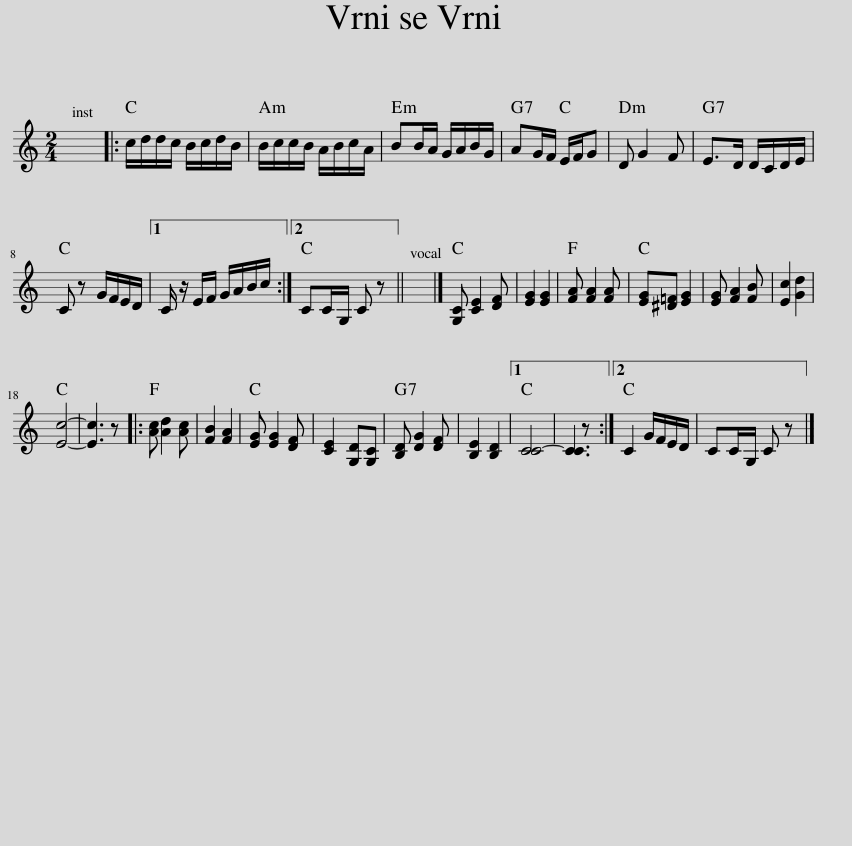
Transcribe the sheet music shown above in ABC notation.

X:1
L:1/8
M:2/4
I:linebreak $
K:C
V:1 treble
V:1
 x4 |: c/d/d/c/ B/c/d/B/ | B/c/c/B/ A/B/c/A/ | BB/A/ G/A/B/G/ | AG/F/ E/F/G | %5
 D G2 F | E>D D/C/D/E/ |$ C z G/F/E/D/ |1 C/ z/ E/F/ G/A/B/c/ :|2 CC/G,/ C z || %10
 x4 |] [G,C] [CE]2 [DF] | [EG]2 [EG]2 | [FA] [FA]2 [FA] | [EG][^D=F] [EG]2 | %15
 [EG] [FA]2 [FB] | [Ec]2 [Gd]2 |$ [Ec]4- | [Ec]3 z |: [Ac] [Ad]2 [Ac] | %20
 [FB]2 [FA]2 | [EG] [EG]2 [DF] | [CE]2 [G,D][G,C] | [B,D] [DG]2 [DF] | [B,E]2 [B,D]2 |1 %25
 [CC-]4 | [CC]3 z :|2 C2 G/F/E/D/ | CC/G,/ C z |] %29
